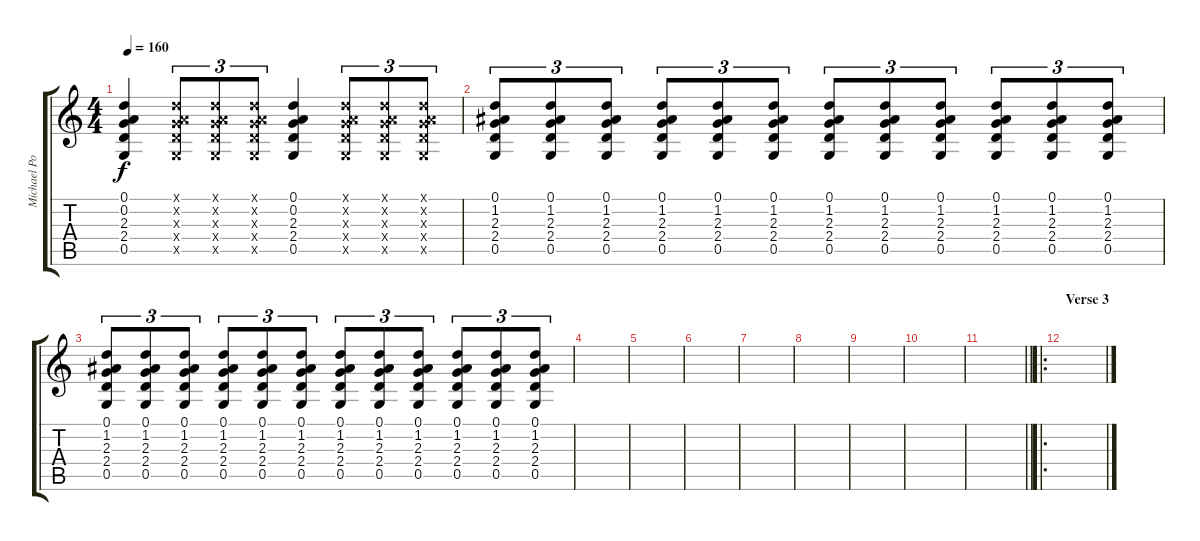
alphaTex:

\track ("Michael Poulsen Acoustic" "Michael Po") {instrument acousticguitarsteel}
\staff {score tabs}
\tuning (D4 A3 F3 C3 G2 D2) {hide}
\ts (4 4)
\tempo 160
\clef g2
\ks c
(0.1 0.2 2.3 2.4 0.5).4{dy f} (0.1{x} 0.2{x} 2.3{x} 2.4{x} 0.5{x}).8{tu (3 2)} (0.1{x} 0.2{x} 2.3{x} 2.4{x} 0.5{x}).8{tu (3 2)} (0.1{x} 0.2{x} 2.3{x} 2.4{x} 0.5{x}).8{tu (3 2)} (0.1 0.2 2.3 2.4 0.5).4 (0.1{x} 0.2{x} 2.3{x} 2.4{x} 0.5{x}).8{tu (3 2)} (0.1{x} 0.2{x} 2.3{x} 2.4{x} 0.5{x}).8{tu (3 2)} (0.1{x} 0.2{x} 2.3{x} 2.4{x} 0.5{x}).8{tu (3 2)} |
(0.1 1.2 2.3 2.4 0.5).8{tu (3 2)} (0.1 1.2 2.3 2.4 0.5).8{tu (3 2)} (0.1 1.2 2.3 2.4 0.5).8{tu (3 2)} (0.1 1.2 2.3 2.4 0.5).8{tu (3 2)} (0.1 1.2 2.3 2.4 0.5).8{tu (3 2)} (0.1 1.2 2.3 2.4 0.5).8{tu (3 2)} (0.1 1.2 2.3 2.4 0.5).8{tu (3 2)} (0.1 1.2 2.3 2.4 0.5).8{tu (3 2)} (0.1 1.2 2.3 2.4 0.5).8{tu (3 2)} (0.1 1.2 2.3 2.4 0.5).8{tu (3 2)} (0.1 1.2 2.3 2.4 0.5).8{tu (3 2)} (0.1 1.2 2.3 2.4 0.5).8{tu (3 2)} |
(0.1 1.2 2.3 2.4 0.5).8{tu (3 2)} (0.1 1.2 2.3 2.4 0.5).8{tu (3 2)} (0.1 1.2 2.3 2.4 0.5).8{tu (3 2)} (0.1 1.2 2.3 2.4 0.5).8{tu (3 2)} (0.1 1.2 2.3 2.4 0.5).8{tu (3 2)} (0.1 1.2 2.3 2.4 0.5).8{tu (3 2)} (0.1 1.2 2.3 2.4 0.5).8{tu (3 2)} (0.1 1.2 2.3 2.4 0.5).8{tu (3 2)} (0.1 1.2 2.3 2.4 0.5).8{tu (3 2)} (0.1 1.2 2.3 2.4 0.5).8{tu (3 2)} (0.1 1.2 2.3 2.4 0.5).8{tu (3 2)} (0.1 1.2 2.3 2.4 0.5).8{tu (3 2)} |
|
|
|
|
|
|
|
\barLineRight lightlight
|
\ro
\section ("" "Verse 3")
